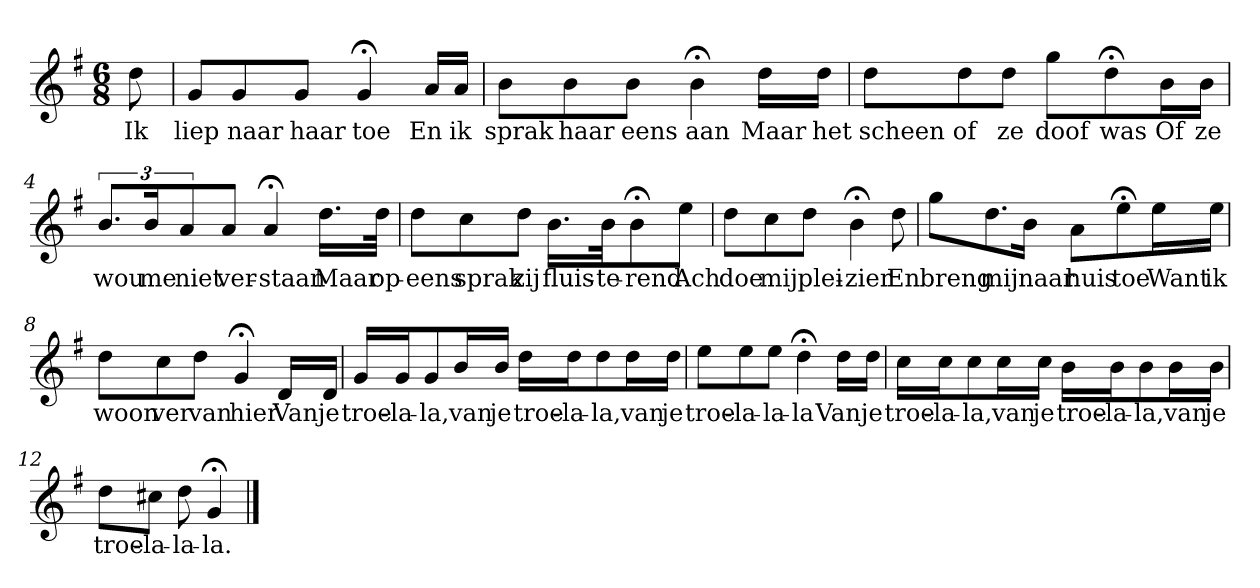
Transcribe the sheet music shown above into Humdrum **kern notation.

**kern	**text
*part1	*part1
*staff1	*staff1
*k[f#]	*
*G:	*
*M6/8	*
*MM120	*
=	=
8dd	Ik
=1	=1
8gL	liep
8g	naar
8gJ	haar
4g;<	toe
16aLL	En
16aJJ	ik
=2	=2
8bL	sprak
8b	haar
8bJ	eens
4b;<	aan
16ddLL	Maar
16ddJJ	het
=3	=3
8ddL	scheen
8dd	of
8ddJ	ze
8ggL	doof
8dd;<	was
16bL	Of
16bJJ	ze
=4	=4
12.bL	wou
24bK	me
12a	niet
8aJ	ver-
4a;<	-staan
16.ddLL	Maar
32ddJJk	op-
=5	=5
8ddL	-eens
8cc	sprak
8ddJ	zij
16.bLL	fluis-
32bJk	-te-
8b;<	-rend
8eeJ	Ach
=6	=6
8ddL	doe
8cc	mij
8ddJ	plei-
4b;<	-zier
8dd	En
=7	=7
8ggL	breng
8.dd	mij
16bJk	naar
8aL	huis
8ee;<	toe
16eeL	Want
16eeJJ	ik
=8	=8
8ddL	woon
8cc	ver
8ddJ	van
4g;<	hier
16dLL	Van
16dJJ	je
=9	=9
16gLL	troe-
16gJ	-la-
8g	-la,
16bL	van
16bJJ	je
16ddLL	troe-
16ddJ	-la-
8dd	-la,
16ddL	van
16ddJJ	je
=10	=10
8eeL	troe-
8ee	-la-
8eeJ	-la-
4dd;<	-la
16ddLL	Van
16ddJJ	je
=11	=11
16ccLL	troe-
16ccJ	-la-
8cc	-la,
16ccL	van
16ccJJ	je
16bLL	troe-
16bJ	-la-
8b	-la,
16bL	van
16bJJ	je
=12	=12
8ddL	troe-
8cc#XJ	-la-
8dd	-la-
4g;<	-la.
==	==
*-	*-
